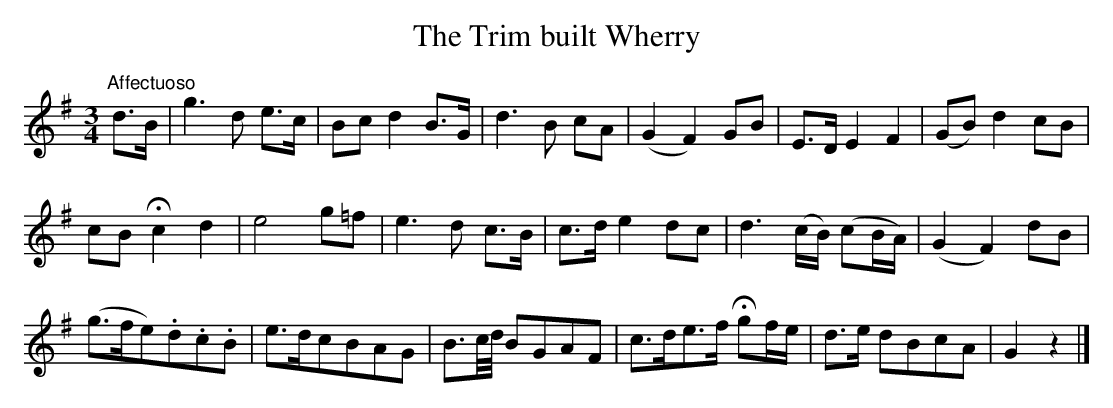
X:1
T:Trim built Wherry, The
M:3/4
K:G
"Affectuoso" d>B|\
g3d e>c| Bcd2 B>G| \
d3B cA| (G2F2) GB|\
E>D E2F2| (GB)d2cB|
cB Hc2d2| e4 g=f|\
e3d c>B| c>de2 dc| \
d3(c/B/) (cB/A/)| (G2F2) dB|
(g>fe).d.c.B| e>dcBAG| \
B3/c//d// BGAF| c>de>f Hgf/e/| \
d>e dBcA| G2z2|]
